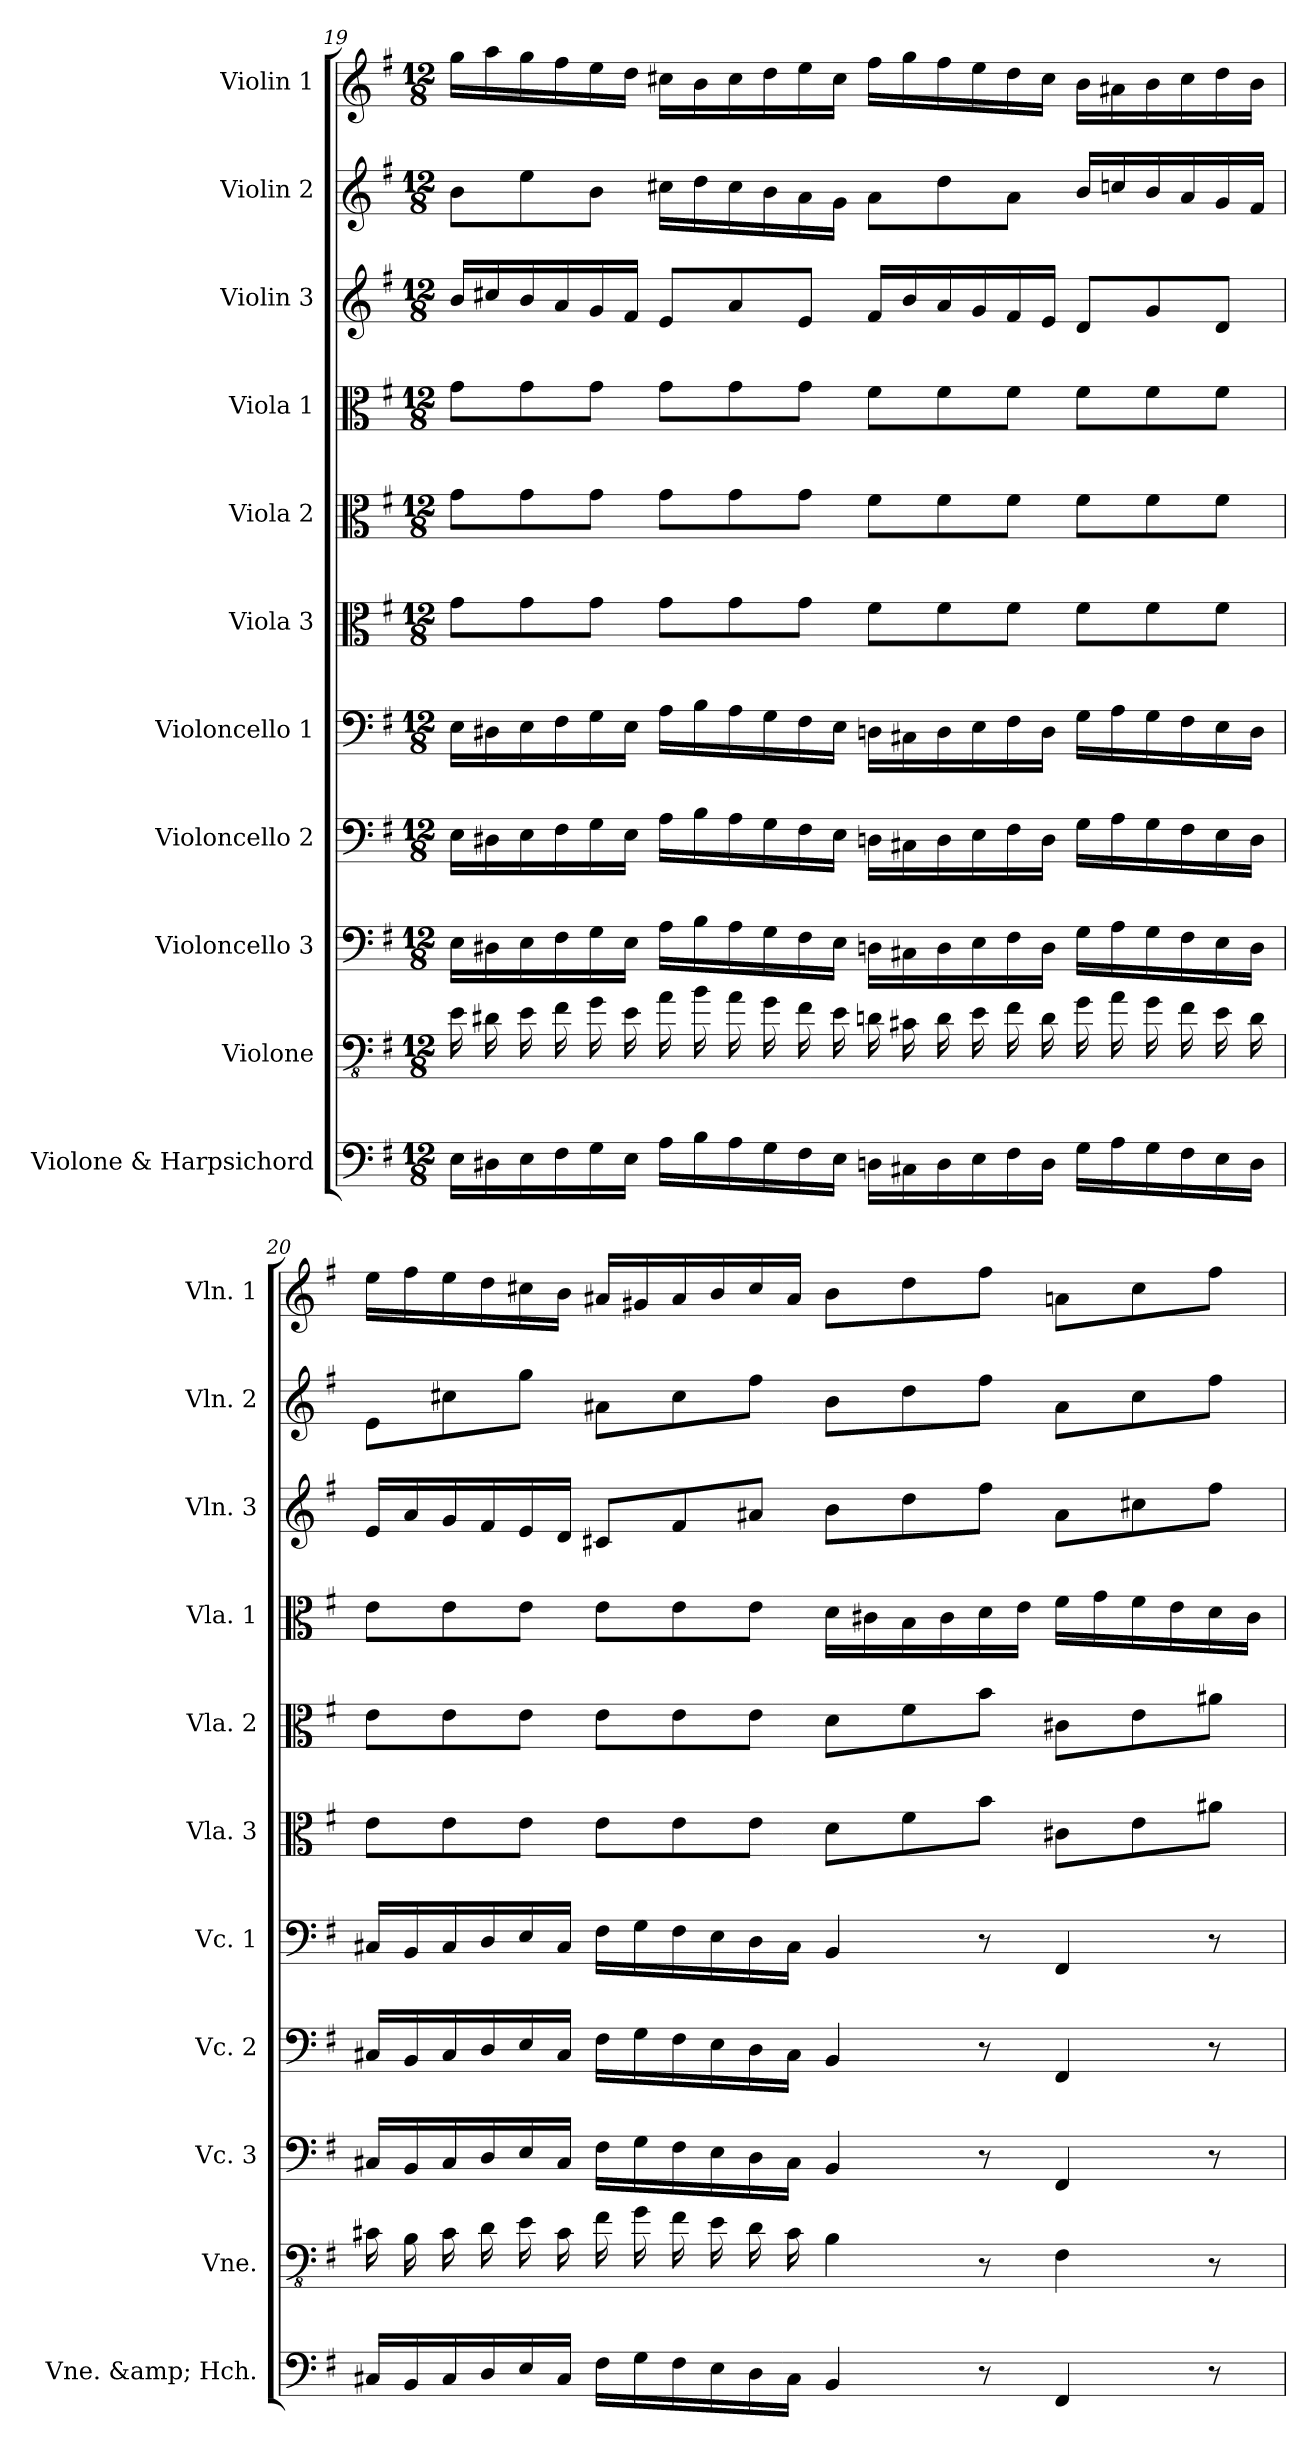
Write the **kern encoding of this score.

**kern	**kern	**kern	**kern	**kern	**kern	**kern	**kern	**kern	**kern	**kern
*part11	*part10	*part9	*part8	*part7	*part6	*part5	*part4	*part3	*part2	*part1
*staff11	*staff10	*staff9	*staff8	*staff7	*staff6	*staff5	*staff4	*staff3	*staff2	*staff1
*I"Violone &amp; Harpsichord	*I"Violone	*I"Violoncello 3	*I"Violoncello 2	*I"Violoncello 1	*I"Viola 3	*I"Viola 2	*I"Viola 1	*I"Violin 3	*I"Violin 2	*I"Violin 1
*I'Vne. &amp; Hch.	*I'Vne.	*I'Vc. 3	*I'Vc. 2	*I'Vc. 1	*I'Vla. 3	*I'Vla. 2	*I'Vla. 1	*I'Vln. 3	*I'Vln. 2	*I'Vln. 1
!!LO:PB:g=z
*clefF4	*clefFv4	*clefF4	*clefF4	*clefF4	*clefC3	*clefC3	*clefC3	*clefG2	*clefG2	*clefG2
*	*ITrd7c12	*	*	*	*	*	*	*	*	*
*k[f#]	*k[f#]	*k[f#]	*k[f#]	*k[f#]	*k[f#]	*k[f#]	*k[f#]	*k[f#]	*k[f#]	*k[f#]
*M12/8	*M12/8	*M12/8	*M12/8	*M12/8	*M12/8	*M12/8	*M12/8	*M12/8	*M12/8	*M12/8
=19	=19	=19	=19	=19	=19	=19	=19	=19	=19	=19
16E\LL	16EE	16E\LL	16E\LL	16E\LL	8g\L	8g\L	8g\L	16b/LL	8b\L	16gg\LL
16D#X\	16DD#X	16D#X\	16D#X\	16D#X\	.	.	.	16cc#X/	.	16aa\
16E\	16EE	16E\	16E\	16E\	8g\	8g\	8g\	16b/	8ee\	16gg\
16F#\	16FF#	16F#\	16F#\	16F#\	.	.	.	16a/	.	16ff#\
16G\	16GG	16G\	16G\	16G\	8g\J	8g\J	8g\J	16g/	8b\J	16ee\
16E\JJ	16EE	16E\JJ	16E\JJ	16E\JJ	.	.	.	16f#/JJ	.	16dd\JJ
16A\LL	16AA	16A\LL	16A\LL	16A\LL	8g\L	8g\L	8g\L	8e/L	16cc#X\LL	16cc#X\LL
16B\	16BB	16B\	16B\	16B\	.	.	.	.	16dd\	16b\
16A\	16AA	16A\	16A\	16A\	8g\	8g\	8g\	8a/	16cc#\	16cc#\
16G\	16GG	16G\	16G\	16G\	.	.	.	.	16b\	16dd\
16F#\	16FF#	16F#\	16F#\	16F#\	8g\J	8g\J	8g\J	8e/J	16a\	16ee\
16E\JJ	16EE	16E\JJ	16E\JJ	16E\JJ	.	.	.	.	16g\JJ	16cc#\JJ
16Dn\LL	16DDn	16Dn\LL	16Dn\LL	16Dn\LL	8f#\L	8f#\L	8f#\L	16f#/LL	8a\L	16ff#\LL
16C#X\	16CC#X	16C#X\	16C#X\	16C#X\	.	.	.	16b/	.	16gg\
16D\	16DD	16D\	16D\	16D\	8f#\	8f#\	8f#\	16a/	8dd\	16ff#\
16E\	16EE	16E\	16E\	16E\	.	.	.	16g/	.	16ee\
16F#\	16FF#	16F#\	16F#\	16F#\	8f#\J	8f#\J	8f#\J	16f#/	8a\J	16dd\
16D\JJ	16DD	16D\JJ	16D\JJ	16D\JJ	.	.	.	16e/JJ	.	16cc#\JJ
16G\LL	16GG	16G\LL	16G\LL	16G\LL	8f#\L	8f#\L	8f#\L	8d/L	16b/LL	16b\LL
16A\	16AA	16A\	16A\	16A\	.	.	.	.	16ccn/	16a#X\
16G\	16GG	16G\	16G\	16G\	8f#\	8f#\	8f#\	8g/	16b/	16b\
16F#\	16FF#	16F#\	16F#\	16F#\	.	.	.	.	16a/	16cc#\
16E\	16EE	16E\	16E\	16E\	8f#\J	8f#\J	8f#\J	8d/J	16g/	16dd\
16D\JJ	16DD	16D\JJ	16D\JJ	16D\JJ	.	.	.	.	16f#/JJ	16b\JJ
!!LO:LB:g=z
=20	=20	=20	=20	=20	=20	=20	=20	=20	=20	=20
16C#X/LL	16CC#X	16C#X/LL	16C#X/LL	16C#X/LL	8e\L	8e\L	8e\L	16e/LL	8e\L	16ee\LL
16BB/	16BBB	16BB/	16BB/	16BB/	.	.	.	16a/	.	16ff#\
16C#/	16CC#	16C#/	16C#/	16C#/	8e\	8e\	8e\	16g/	8cc#X\	16ee\
16D/	16DD	16D/	16D/	16D/	.	.	.	16f#/	.	16dd\
16E/	16EE	16E/	16E/	16E/	8e\J	8e\J	8e\J	16e/	8gg\J	16cc#X\
16C#/JJ	16CC#	16C#/JJ	16C#/JJ	16C#/JJ	.	.	.	16d/JJ	.	16b\JJ
16F#\LL	16FF#	16F#\LL	16F#\LL	16F#\LL	8e\L	8e\L	8e\L	8c#X/L	8a#X\L	16a#X/LL
16G\	16GG	16G\	16G\	16G\	.	.	.	.	.	16g#X/
16F#\	16FF#	16F#\	16F#\	16F#\	8e\	8e\	8e\	8f#/	8cc#\	16a#/
16E\	16EE	16E\	16E\	16E\	.	.	.	.	.	16b/
16D\	16DD	16D\	16D\	16D\	8e\J	8e\J	8e\J	8a#X/J	8ff#\J	16cc#/
16C#\JJ	16CC#	16C#\JJ	16C#\JJ	16C#\JJ	.	.	.	.	.	16a#/JJ
4BB/	4BBB	4BB/	4BB/	4BB/	8d\L	8d\L	16d\LL	8b\L	8b\L	8b\L
.	.	.	.	.	.	.	16c#X\	.	.	.
.	.	.	.	.	8f#\	8f#\	16B\	8dd\	8dd\	8dd\
.	.	.	.	.	.	.	16c#\	.	.	.
8r	8r	8r	8r	8r	8b\J	8b\J	16d\	8ff#\J	8ff#\J	8ff#\J
.	.	.	.	.	.	.	16e\JJ	.	.	.
4FF#/	4FFF#	4FF#/	4FF#/	4FF#/	8c#X\L	8c#X\L	16f#\LL	8a#\L	8a#\L	8an\L
.	.	.	.	.	.	.	16g\	.	.	.
.	.	.	.	.	8e\	8e\	16f#\	8cc#X\	8cc#\	8cc#\
.	.	.	.	.	.	.	16e\	.	.	.
8r	8r	8r	8r	8r	8a#X\J	8a#X\J	16d\	8ff#\J	8ff#\J	8ff#\J
.	.	.	.	.	.	.	16c#\JJ	.	.	.
=	=	=	=	=	=	=	=	=	=	=
*-	*-	*-	*-	*-	*-	*-	*-	*-	*-	*-
